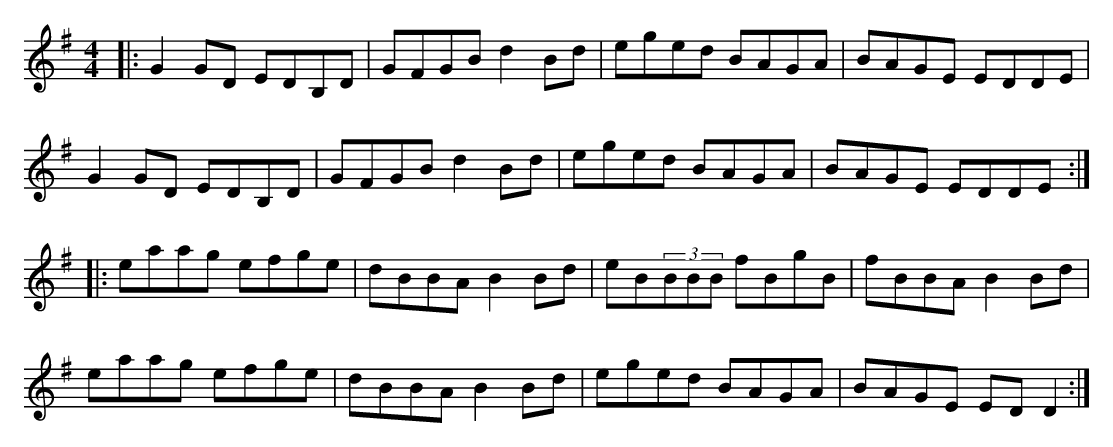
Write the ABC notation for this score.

X:1
M:4/4
K:G
|:G2GD EDB,D|GFGB d2Bd|eged BAGA|BAGE EDDE|
G2GD EDB,D|GFGB d2Bd|eged BAGA|BAGE EDDE:|
|:eaag efge|dBBA B2Bd|eB(3BBB fBgB|fBBA B2Bd|
eaag efge|dBBA B2Bd|eged BAGA|BAGE EDD2:|
